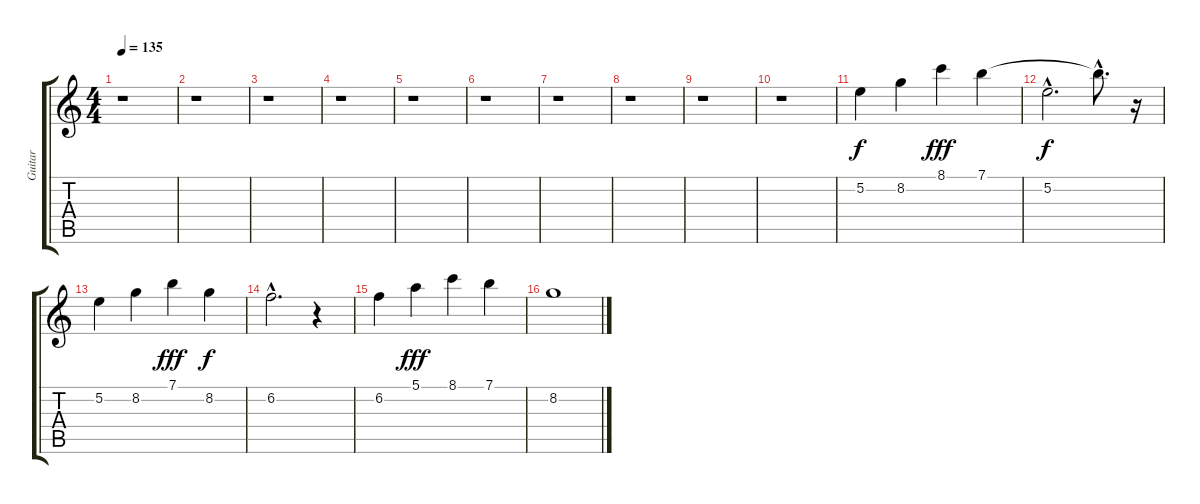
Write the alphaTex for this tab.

\track ("Guitar" "Guitar") {instrument overdrivenguitar}
\staff {score tabs}
\tuning (E4 B3 G3 D3 A2 E2) {hide}
\ts (4 4)
\tempo 135
\clef g2
\ks c
r.1{dy f} |
r.1 |
r.1 |
r.1 |
r.1 |
r.1 |
r.1 |
r.1 |
r.1 |
r.1 |
5.2.4{volume 9 balance 5 instrument overdrivenguitar} 8.2.4 8.1.4{dy fff} 7.1.4 |
5.2{hac}.2{d dy f} 7.1{hac t}.8{d} r.16 |
5.2.4 8.2.4 7.1.4{dy fff} 8.2.4{dy f} |
6.2{hac}.2{d} r.4 |
6.2.4 5.1.4{dy fff} 8.1.4 7.1.4 |
8.2.1
